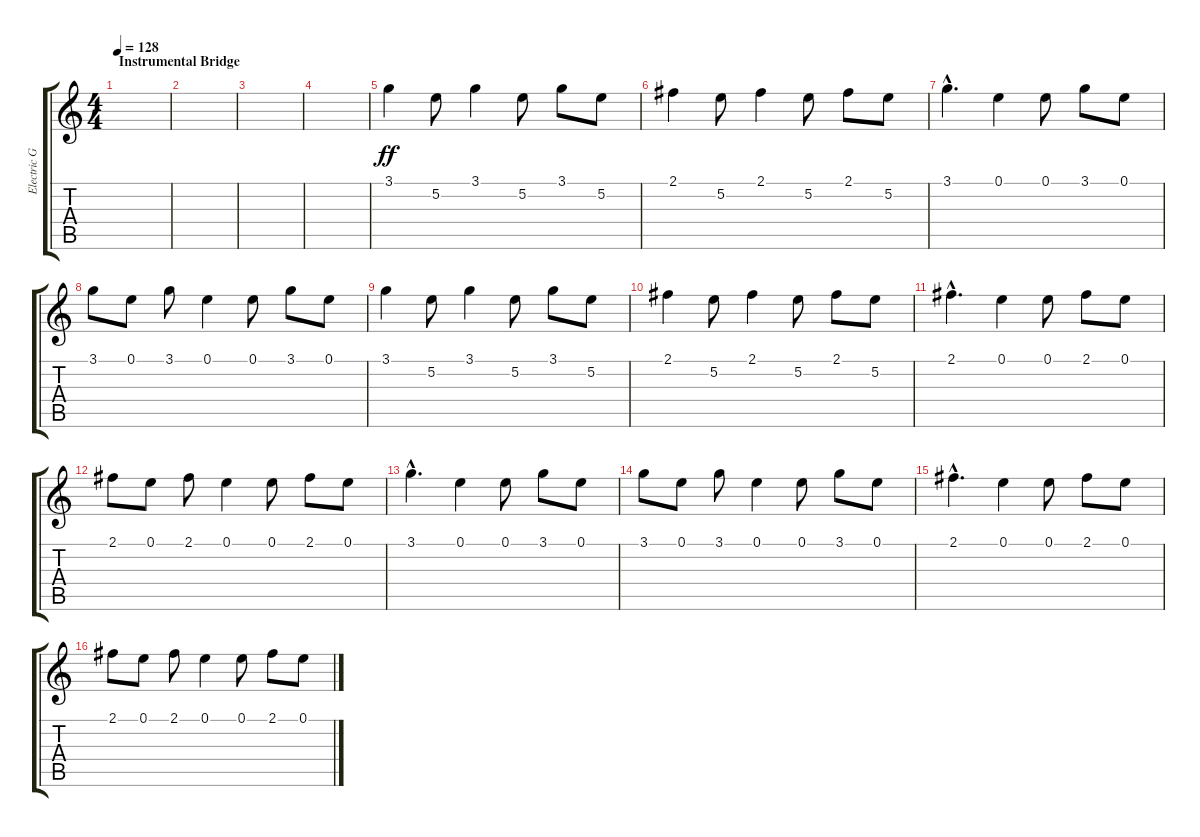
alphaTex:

\track ("Electric Guitar (Clean)" "Electric G") {instrument electricguitarclean}
\staff {score tabs}
\tuning (E4 B3 G3 D3 A2 E2) {hide}
\ts (4 4)
\section ("" "Instrumental Bridge")
\tempo 128
\clef g2
\ks c
|
|
|
|
3.1.4{dy ff} 5.2.8 3.1.4 5.2.8 3.1.8 5.2.8 |
2.1.4 5.2.8 2.1.4 5.2.8 2.1.8 5.2.8 |
3.1{hac}.4{d} 0.1.4 0.1.8 3.1.8 0.1.8 |
3.1.8 0.1.8 3.1.8 0.1.4 0.1.8 3.1.8 0.1.8 |
3.1.4 5.2.8 3.1.4 5.2.8 3.1.8 5.2.8 |
2.1.4 5.2.8 2.1.4 5.2.8 2.1.8 5.2.8 |
2.1{hac}.4{d} 0.1.4 0.1.8 2.1.8 0.1.8 |
2.1.8 0.1.8 2.1.8 0.1.4 0.1.8 2.1.8 0.1.8 |
3.1{hac}.4{d} 0.1.4 0.1.8 3.1.8 0.1.8 |
3.1.8 0.1.8 3.1.8 0.1.4 0.1.8 3.1.8 0.1.8 |
2.1{hac}.4{d} 0.1.4 0.1.8 2.1.8 0.1.8 |
2.1.8 0.1.8 2.1.8 0.1.4 0.1.8 2.1.8 0.1.8
